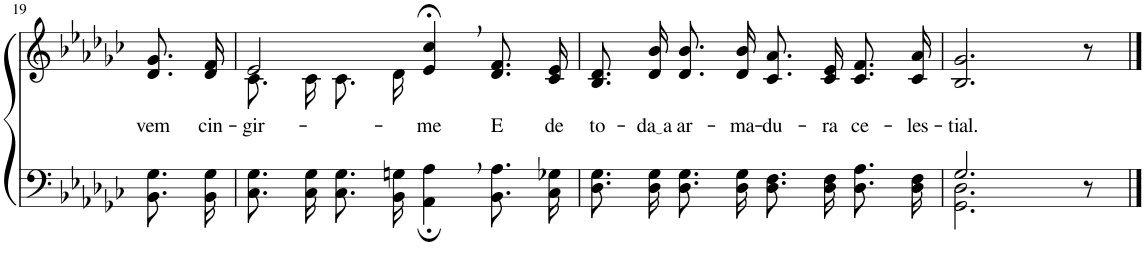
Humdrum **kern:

**kern	**kern	**text
*part2	*part1	*part1
*staff2	*staff1	*staff1
*I"Parte III e IV	*I"Parte I e II	*
!!LO:PB:g=z
*clefF4	*clefG2	*
*Trd-1c-2	*Trd-1c-2	*
*k[b-e-a-d-g-c-]	*k[b-e-a-d-g-c-]	*
*M4/4	*M4/4	*
=19	=19	=19
!	!	!LO:LY:b
8.BB-\ 8.G-\L	8.d-/ 8.g-/L	vem
!	!	!LO:LY:b
16BB-\ 16G-\Jk	16d-/ 16f/Jk	cin-
=20	=20	=20
!	!	!LO:LY:b
*	*^	*
8.C-\ 8.G-\L	2e-/	8.c-\L	-gir-
16C-\ 16G-\Jk	.	16c-\Jk	.
8.C-\ 8.G-\L	.	8.c-\L	.
16BB-\ 16Gn\Jk	.	16d-\Jk	.
!	!	!	!LO:LY:b
4AA-\;, 4A-\;,	4e-/;<, 4cc-/;<,	2ryy	-me
!	!	!	!LO:LY:b
8.BB-\ 8.A-\L	8.d-/ 8.f/L	.	E
!	!	!	!LO:LY:b
16C-\ 16G-X\Jk	16c-/ 16e-/Jk	.	de
*	*v	*v	*
=21	=21	=21
!	!	!LO:LY:b
8.D-\ 8.G-\L	8.B-/ 8.d-/L	to-
!	!	!LO:LY:b
16D-\ 16G-\Jk	16d-/ 16b-/Jk	da a
!	!	!LO:LY:b
8.D-\ 8.G-\L	8.d-/ 8.b-/L	ar-
!	!	!LO:LY:b
16D-\ 16G-\Jk	16d-/ 16b-/Jk	-ma-
!	!	!LO:LY:b
8.D-\ 8.F\L	8.c-/ 8.a-/L	-du-
!	!	!LO:LY:b
16D-\ 16F\Jk	16c-/ 16e-/Jk	-ra
!	!	!LO:LY:b
8.D-\ 8.A-\L	8.c-/ 8.f/L	ce-
!	!	!LO:LY:b
16D-\ 16F\Jk	16c-/ 16a-/Jk	-les-
=22	=22	=22
*^	*	*
!	!	!	!LO:LY:b
2.G-/	2.GG-\ 2.D-\	2.B-/ 2.g-/	-tial.
8r	8ryy	8r	.
*v	*v	*	*
==	==	==
*-	*-	*-
